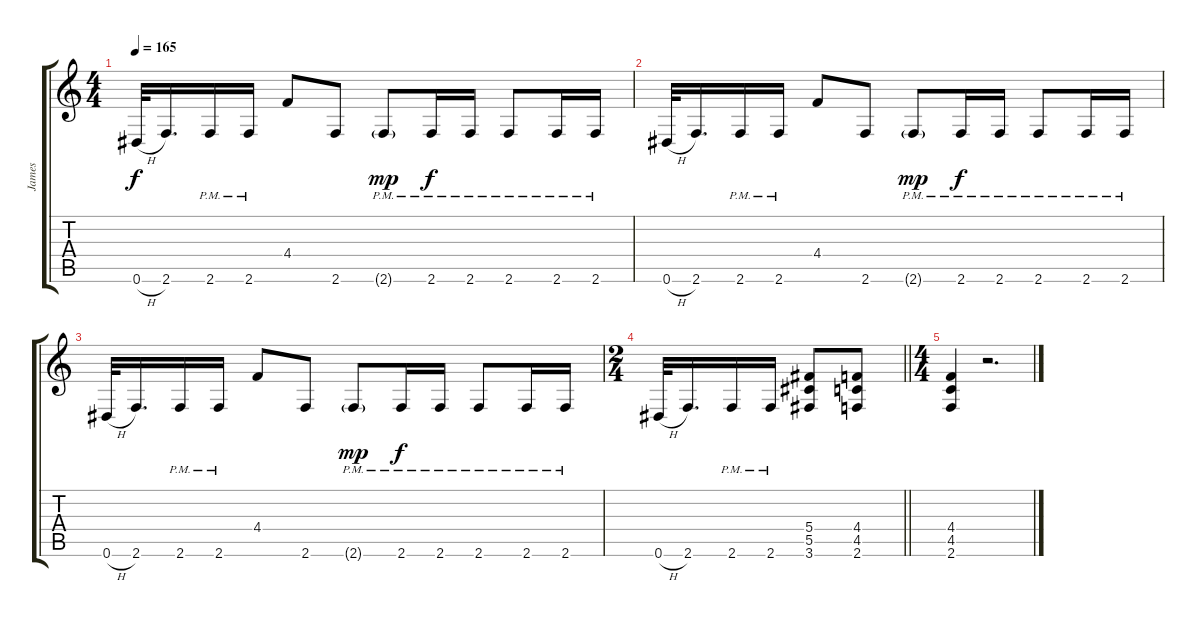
\track ("James" "James") {instrument distortionguitar}
\staff {score tabs}
\tuning (Eb4 Bb3 Gb3 Db3 Ab2 Eb2) {hide}
\ts (4 4)
\tempo 165
\clef g2
\ks c
0.6{h}.32{dy f} 2.6.16{d} 2.6{pm}.16 2.6{pm}.16 4.4.8 2.6.8 2.6{g pm}.8{dy mp} 2.6{pm}.16{dy f} 2.6{pm}.16 2.6{pm}.8 2.6{pm}.16 2.6{pm}.16 |
0.6{h}.32 2.6.16{d} 2.6{pm}.16 2.6{pm}.16 4.4.8 2.6.8 2.6{g pm}.8{dy mp} 2.6{pm}.16{dy f} 2.6{pm}.16 2.6{pm}.8 2.6{pm}.16 2.6{pm}.16 |
0.6{h}.32 2.6.16{d} 2.6{pm}.16 2.6{pm}.16 4.4.8 2.6.8 2.6{g pm}.8{dy mp} 2.6{pm}.16{dy f} 2.6{pm}.16 2.6{pm}.8 2.6{pm}.16 2.6{pm}.16 |
\ts (2 4)
\barLineRight lightlight
0.6{h}.32 2.6.16{d} 2.6{pm}.16 2.6{pm}.16 (5.4 5.5 3.6).8 (4.4 4.5 2.6).8 |
\ts (4 4)
(4.4 4.5 2.6).4 r.2{d}
